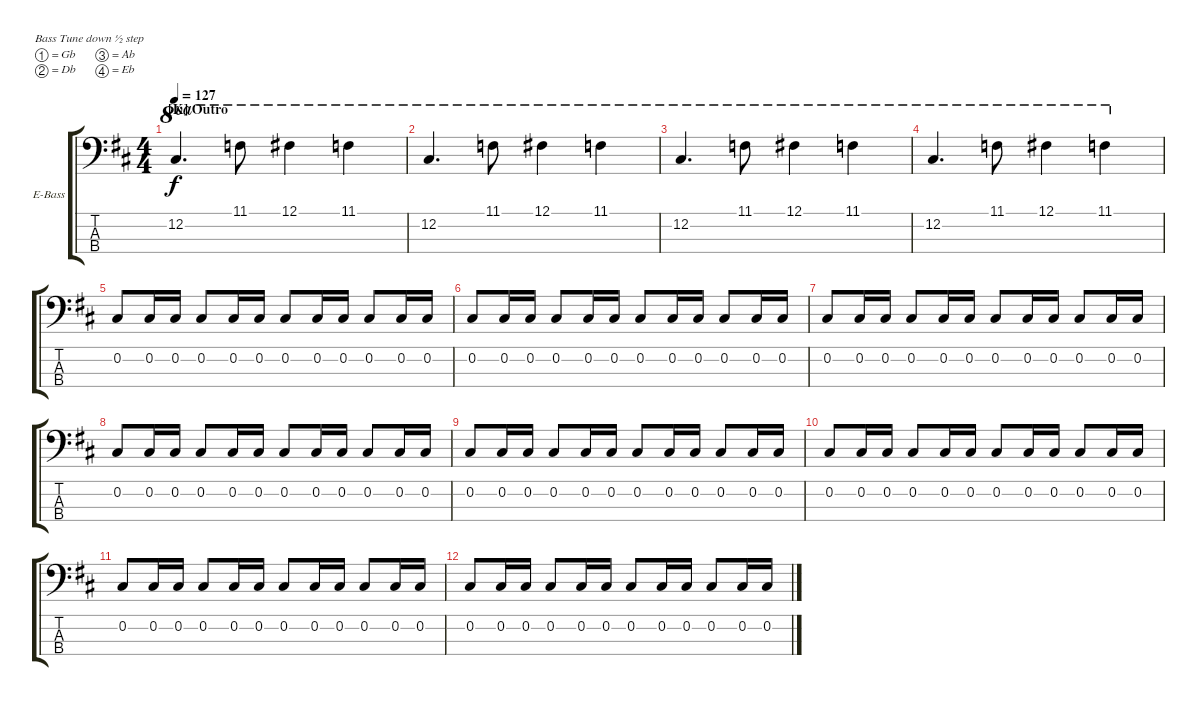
\bracketExtendMode groupsimilarinstruments
\firstSystemTrackNameOrientation horizontal
\otherSystemsTrackNameOrientation horizontal
\track ("Bass" "E-Bass") {instrument electricbasspick}
\staff {score tabs}
\tuning (Gb2 Db2 Ab1 Eb1)
\ts (4 4)
\section ("K" "Outro")
\tempo 127
\clef f4
\scale
1.06305
\ks d
12.2.4{d ot 8va dy f} 11.1.8{ot 8va} 12.1.4{ot 8va} 11.1.4{ot 8va} |
\scale
0.936948 12.2.4{d ot 8va} 11.1.8{ot 8va} 12.1.4{ot 8va} 11.1.4{ot 8va} |
\scale
1.06305 12.2.4{d ot 8va} 11.1.8{ot 8va} 12.1.4{ot 8va} 11.1.4{ot 8va} |
\scale
0.936948 12.2.4{d ot 8va} 11.1.8{ot 8va} 12.1.4{ot 8va} 11.1.4{ot 8va} |
\scale
1.06305 0.2.8 0.2.16 0.2.16 0.2.8 0.2.16 0.2.16 0.2.8 0.2.16 0.2.16 0.2.8 0.2.16 0.2.16 |
\scale
0.936948 0.2.8 0.2.16 0.2.16 0.2.8 0.2.16 0.2.16 0.2.8 0.2.16 0.2.16 0.2.8 0.2.16 0.2.16 |
\scale
1.06305 0.2.8 0.2.16 0.2.16 0.2.8 0.2.16 0.2.16 0.2.8 0.2.16 0.2.16 0.2.8 0.2.16 0.2.16 |
\scale
0.936948 0.2.8 0.2.16 0.2.16 0.2.8 0.2.16 0.2.16 0.2.8 0.2.16 0.2.16 0.2.8 0.2.16 0.2.16 |
\scale
1.06305 0.2.8 0.2.16 0.2.16 0.2.8 0.2.16 0.2.16 0.2.8 0.2.16 0.2.16 0.2.8 0.2.16 0.2.16 |
\scale
0.936948 0.2.8 0.2.16 0.2.16 0.2.8 0.2.16 0.2.16 0.2.8 0.2.16 0.2.16 0.2.8 0.2.16 0.2.16 |
\scale
1.06305 0.2.8 0.2.16 0.2.16 0.2.8 0.2.16 0.2.16 0.2.8 0.2.16 0.2.16 0.2.8 0.2.16 0.2.16 |
\scale
0.936948 0.2.8 0.2.16 0.2.16 0.2.8 0.2.16 0.2.16 0.2.8 0.2.16 0.2.16 0.2.8 0.2.16 0.2.16
